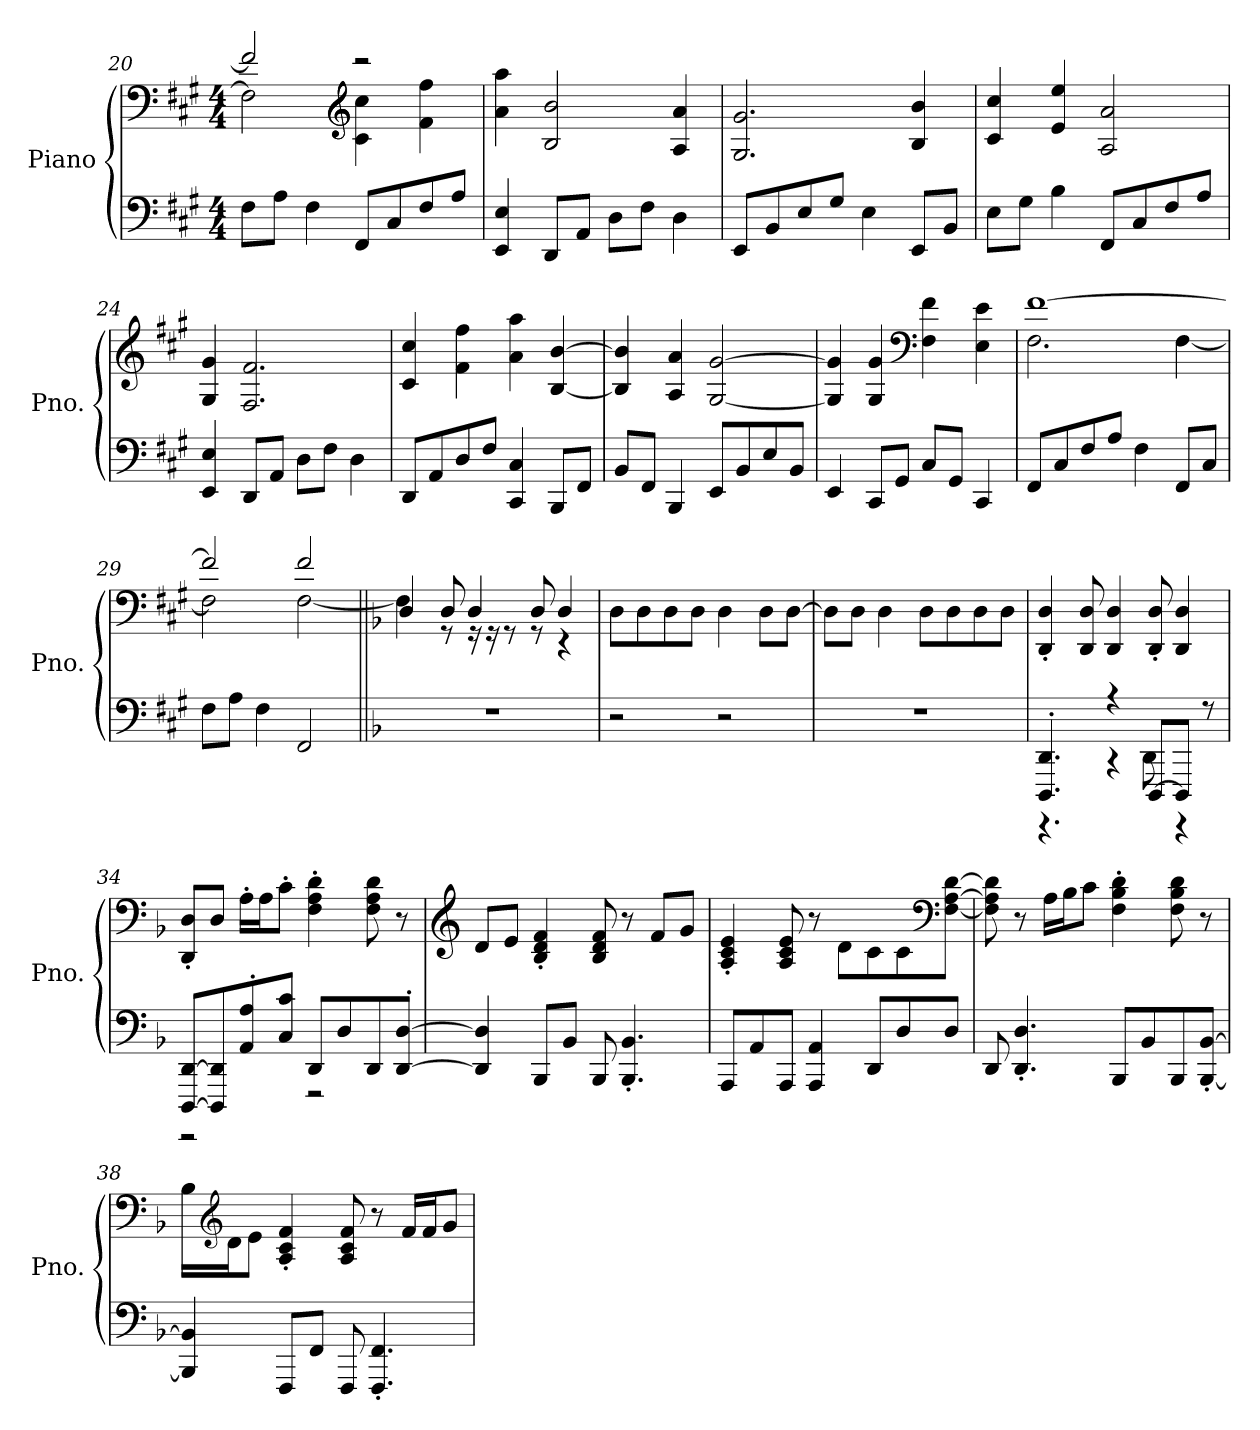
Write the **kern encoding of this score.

**kern	**kern
*part1	*part1
*staff2	*staff1
*I"Piano	*
*I'Pno.	*
*clefF4	*clefF4
*k[f#c#g#]	*k[f#c#g#]
*M4/4	*M4/4
=20	=20
*	*^
8F#\L	2f#/]	2F#\]
8A\J	.	.
4F#\	.	.
*	*clefG2	*
8FF#/L	2r	4c#\ 4cc#\
8C#/	.	.
8F#/	.	4f#\ 4ff#\
8A/J	.	.
*	*v	*v
=21	=21
4EE/ 4E/	4a\ 4aa\
8DD/L	2B/ 2b/
8AA/J	.
8D\L	.
8F#\J	.
4D\	4A/ 4a/
=22	=22
8EE/L	2.G#/ 2.g#/
8BB/	.
8E/	.
8G#/J	.
4E\	.
8EE/L	4B/ 4b/
8BB/J	.
=23	=23
8E\L	4c#/ 4cc#/
8G#\J	.
4B\	4e/ 4ee/
8FF#/L	2A/ 2a/
8C#/	.
8F#/	.
8A/J	.
!!LO:LB:g=z
=24	=24
4EE/ 4E/	4G#/ 4g#/
8DD/L	2.F#/ 2.f#/
8AA/J	.
8D\L	.
8F#\J	.
4D\	.
=25	=25
8DD/L	4c#/ 4cc#/
8AA/	.
8D/	4f#\ 4ff#\
8F#/J	.
4CC#/ 4C#/	4a\ 4aa\
8BBB/L	[4B/ [4b/
8FF#/J	.
=26	=26
8BB/L	4B/] 4b/]
8FF#/J	.
4BBB/	4A/ 4a/
8EE/L	[2G#/ [2g#/
8BB/	.
8E/	.
8BB/J	.
=27	=27
4EE/	4G#/] 4g#/]
8CC#/L	4G#/ 4g#/
8GG#/J	.
*	*clefF4
8C#/L	4F#\ 4f#\
8GG#/J	.
4CC#/	4E\ 4e\
=28	=28
*	*^
8FF#/L	[1f#	2.F#\
8C#/	.	.
8F#/	.	.
8A/J	.	.
4F#\	.	.
8FF#/L	.	[4F#\
8C#/J	.	.
=29	=29	=29
8F#\L	2f#/]	2F#\]
8A\J	.	.
4F#\	.	.
2FF#/	2f#/	[2F#\
!!LO:PB:g=z	!!
=30||	=30||	=30||
*k[b-]	*k[b-]	*
1r	4D/	4F#\]
.	8D/	8r
.	4D/	16r
.	.	16r
.	.	8r
.	8D/	8r
.	4D/	4r
*	*v	*v
=31	=31
2r	8D\L
.	8D\
.	8D\
.	8D\J
2r	4D\
.	8D\L
.	[8D\J
=32	=32
1r	8D\L]
.	8D\J
.	4D\
.	8D\L
.	8D\
.	8D\
.	8D\J
=33	=33
*^	*
4.DDD/' 4.DD/'	4.r	4DD/' 4D/'
.	.	8DD/ 8D/
4r	4r	4DD/ 4D/
[8DDD/L	8DD\	8DD/' 8D/'
8DDD/J]	4r	4DD/ 4D/
8r	.	.
=34	=34	=34
[8DDD/ [8DD/L	2r	8DD/' 8D/'L
8DDD/] 8DD/]	.	8D/J
8AA/' 8A/'	.	16A'\LL
.	.	16A\J
8C/ 8c/J	.	8c'\J
8DD/L	2r	4F\' 4A\' 4d\'
8D/	.	.
8DD/	.	8F\ 8A\ 8d\
[8DD/' [8D/'J	.	8r
*v	*v	*
!!LO:LB:g=z
=35	=35
*	*clefG2
4DD/] 4D/]	8d/L
.	8e/J
8BBB-/L	4B-/' 4d/' 4f/'
8BB-/J	.
8BBB-/	8B-/ 8d/ 8f/
4.BBB-/' 4.BB-/'	8r
.	8f/L
.	8g/J
=36	=36
8AAA/L	4A/' 4c/' 4e/'
8AA/	.
8AAA/J	8A/ 8c/ 8e/
4AAA/ 4AA/	8r
.	8d\L
8DD/L	8c\
8D/	8c\
*	*clefF4
8D/J	[8F\ [8A\ [8d\J
=37	=37
8DD/	8F\] 8A\] 8d\]
4.DD/' 4.D/'	8r
.	16A\LL
.	16B-\J
.	8c\J
8BBB-/L	4F\' 4B-\' 4d\'
8BB-/	.
8BBB-/	8F\ 8B-\ 8d\
[8BBB-/' [8BB-/'J	8r
=38	=38
4BBB-/] 4BB-/]	16B-\LL
*	*clefG2
.	16d\J
.	8e\J
8FFF/L	4A/' 4c/' 4f/'
8FF/J	.
8FFF/	8A/ 8c/ 8f/
4.FFF/' 4.FF/'	8r
.	16f/LL
.	16f/J
.	8g/J
=	=
*-	*-
